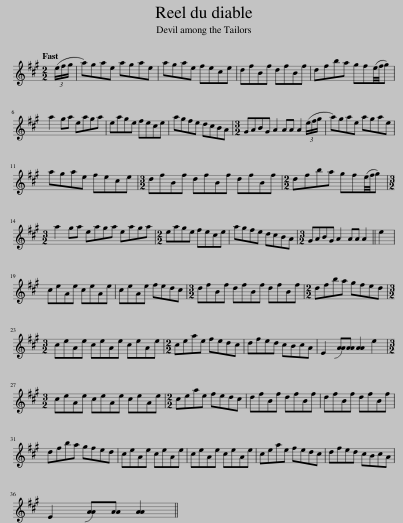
X:1
L:1/8
Q:1/4=120
M:2/2
I:linebreak $
K:A
V:1 treble
V:1
 (3(e/f/g/ | a)gae agae | agae fece | dfBf dfBf | dfba gf(e/4f/4g) |$ %5
 a2 ga eaga | eage fece | agfe dcBA |[M:3/2] GABG A2 AA A2 (3(e/f/g/ | a)gae agae |$ %10
 agae fece |[M:3/2] dfBf dfBf dfBf |[M:2/2] dfba gf(e/4f/4g) |$[M:3/2] a2 ga eaga eaga |[M:2/2] eage fece | %15
 agfe dcBA |[M:3/2] GABG A2 AA A2 || e2 |$ ceAe ceAe | ceAe fedc | %20
[M:3/2] dfBf dfBf dfBf |[M:2/2] dfba gfed |$[M:3/2] ceAe ceAe ceAe |[M:2/2] ceae fedc | dfed cBcA | %25
 E2 !slide![AA][AA] [AA]2 e2 |$[M:3/2] ceAe ceAe ceAe |[M:2/2] ceae fedc | dfBf dfBf | dfBf dfBf |$ %30
 dfba gfed | ceAe ceAe | ceAe ceAe | ceae fedc | dfed cBcA |$ %35
 E2 !slide![AA][AA] [AA]2 || %36
